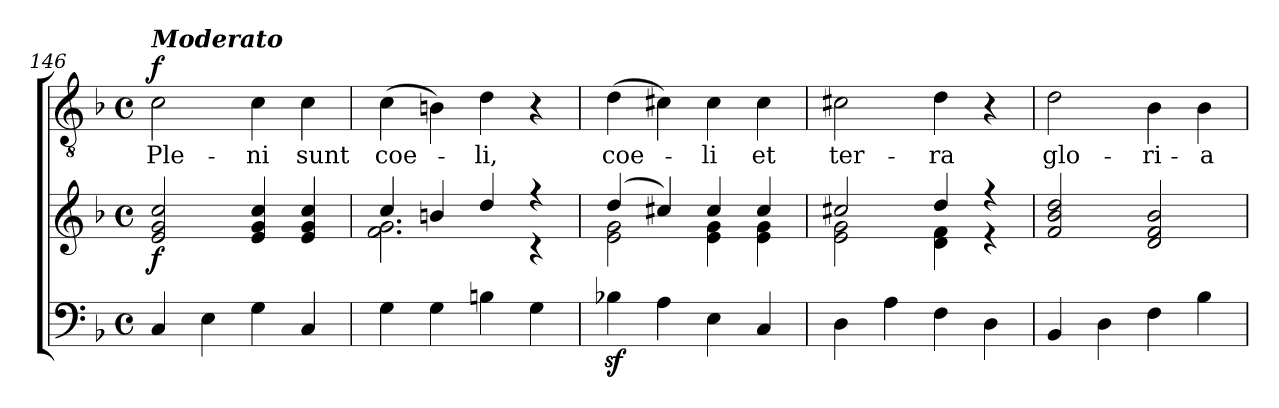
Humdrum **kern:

**kern	**kern	**dynam	**kern	**text	**dynam
*part2	*part2	*part2	*part1	*part1	*part1
*staff3	*staff2	*staff2/3	*staff1	*staff1	*staff1
*clefF4	*clefG2	*	*clefGv2	*	*
*k[b-]	*k[b-]	*	*k[b-]	*	*
*F:	*F:	*	*F:	*	*
*M4/4	*M4/4	*	*M4/4	*	*
*met(c)	*met(c)	*	*met(c)	*	*
=146	=146	=146	=146	=146	=146
!	!	!	!LO:TX:a:Bi:t=Moderato	!	!
!	!	!LO:DY:b	!	!LO:LY:b	!LO:DY:a
4C/	2e/ 2g/ 2cc/	f	2c\	Ple-	f
4E\	.	.	.	.	.
!	!	!	!	!LO:LY:b	!
4G\	4e/ 4g/ 4cc/	.	4c\	-ni	.
!	!	!	!	!LO:LY:b	!
4C/	4e/ 4g/ 4cc/	.	4c\	sunt	.
=147	=147	=147	=147	=147	=147
*	*^	*	*	*	*
!	!	!	!	!	!LO:LY:b	!
4G\	4cc/	2.f\ 2.g\	.	(>4c\	coe-	.
4G\	4bn/	.	.	4Bn\)	.	.
!	!	!	!	!	!LO:LY:b	!
4Bn\	4dd/	.	.	4d\	-li,	.
4G\	4r	4rc	.	4r	.	.
=148	=148	=148	=148	=148	=148	=148
!	!	!	!	!	!LO:LY:b	!
4B-Xz<\	(4dd/	2e\ 2g\	.	(>4d\	coe-	.
4A\	4cc#X/)	.	.	4c#X\)	.	.
!	!	!	!	!	!LO:LY:b	!
4E\	4cc#/	4e\ 4g\	.	4c#\	-li	.
!	!	!	!	!	!LO:LY:b	!
4C/	4cc#/	4e\ 4g\	.	4c#\	et	.
=149	=149	=149	=149	=149	=149	=149
!	!	!	!	!	!LO:LY:b	!
4D\	2cc#X/	2e\ 2g\	.	2c#X\	ter-	.
4A\	.	.	.	.	.	.
!	!	!	!	!	!LO:LY:b	!
4F\	4dd/	4d\ 4f\	.	4d\	-ra	.
4D\	4r	4r	.	4r	.	.
=150	=150	=150	=150	=150	=150	=150
!	!	!	!	!	!LO:LY:b	!
*	*v	*v	*	*	*	*
4BB-/	2f/ 2b-/ 2dd/	.	2d\	glo-	.
4D\	.	.	.	.	.
!	!	!	!	!LO:LY:b	!
4F\	2d/ 2f/ 2b-/	.	4B-\	-ri-	.
!	!	!	!	!LO:LY:b	!
4B-\	.	.	4B-\	-a	.
=	=	=	=	=	=
*-	*-	*-	*-	*-	*-
